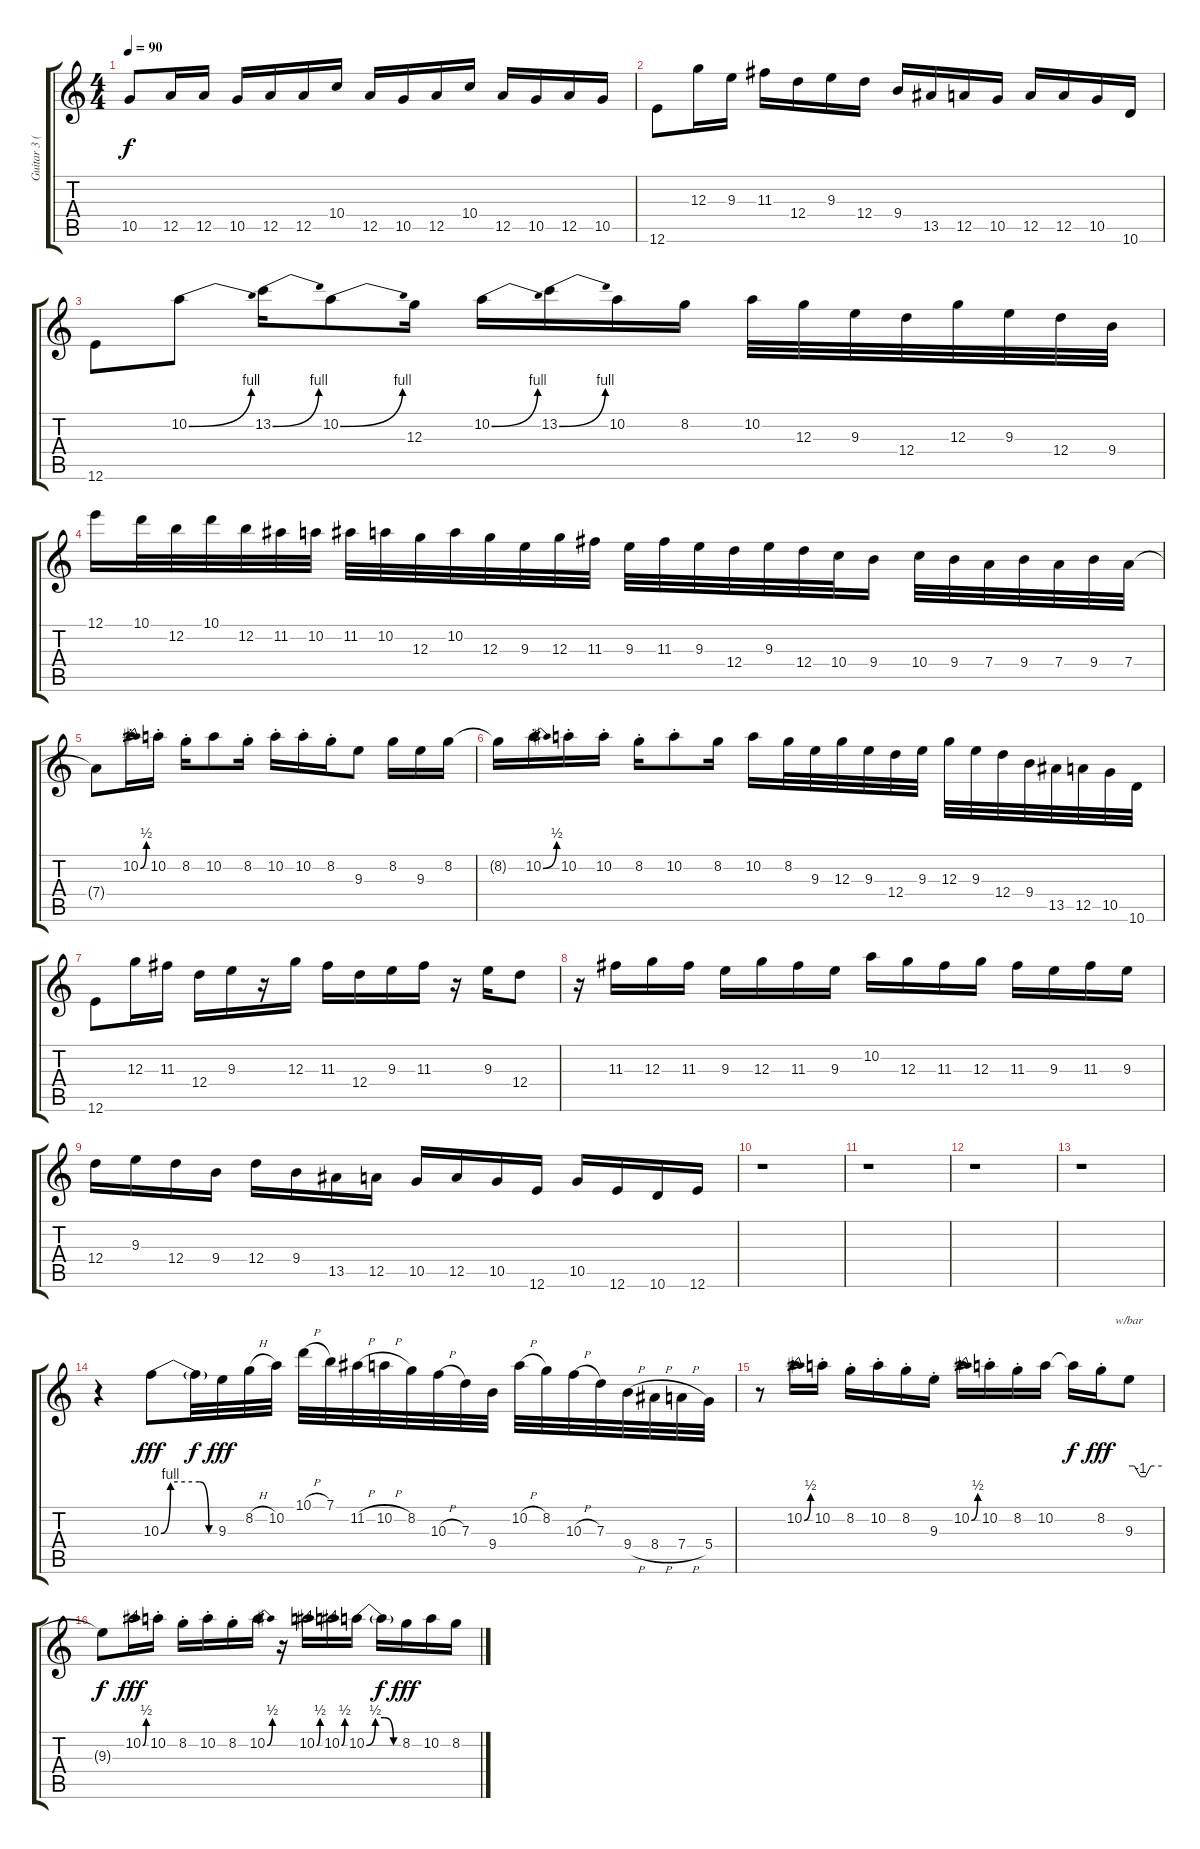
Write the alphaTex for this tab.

\track ("Guitar 3 (Lead 1)" "Guitar 3 (") {instrument distortionguitar}
\staff {score tabs}
\tuning (E4 B3 G3 D3 A2 E2) {hide}
\ts (4 4)
\tempo 90
\clef g2
\ks c
10.5{t}.8{dy f} 12.5.16 12.5.16 10.5.16 12.5.16 12.5.16 10.4.16 12.5.16 10.5.16 12.5.16 10.4.16 12.5.16 10.5.16 12.5.16 10.5.16 |
12.6.8 12.3.16 9.3.16 11.3.16 12.4.16 9.3.16 12.4.16 9.4.16 13.5.16 12.5.16 10.5.16 12.5.16 12.5.16 10.5.16 10.6.16 |
12.6.8 10.2{be (bend 0 0 60 4)}.8 13.2{be (bend 0 0 60 4)}.16 10.2{be (bend 0 0 60 4)}.8 12.3.16 10.2{be (bend 0 0 60 4)}.16 13.2{be (bend 0 0 60 4)}.16 10.2.16 8.2.16 10.2.32 12.3.32 9.3.32 12.4.32 12.3.32 9.3.32 12.4.32 9.4.32 |
12.1.16 10.1.32 12.2.32 10.1.32 12.2.32 11.2.32 10.2.32 11.2.32 10.2.32 12.3.32 10.2.32 12.3.32 9.3.32 12.3.32 11.3.32 9.3.32 11.3.32 9.3.32 12.4.32 9.3.32 12.4.32 10.4.32 9.4.16 10.4.32 9.4.32 7.4.32 9.4.32 7.4.32 9.4.32 7.4.32 |
7.4{t}.8 10.2{be (bend 0 0 60 2) st}.16 10.2{st}.16 8.2{st}.16 10.2.8 8.2{st}.16 10.2{st}.16 10.2{st}.16 8.2{st}.16 9.3.8 8.2.16 9.3.16 8.2.16 |
8.2{t}.16 10.2{be (bend 0 0 60 2) st}.16 10.2{st}.16 10.2{st}.16 8.2{st}.16 10.2{st}.8 8.2.16 10.2.16 8.2.32 9.3.32 12.3.32 9.3.32 12.4.32 9.3.32 12.3.32 9.3.32 12.4.32 9.4.32 13.5.32 12.5.32 10.5.32 10.6.32 |
12.6.8 12.3.16 11.3.16 12.4.16 9.3.16 r.16 12.3.16 11.3.16 12.4.16 9.3.16 11.3.16 r.16 9.3.16 12.4.8 |
r.16 11.3.16 12.3.16 11.3.16 9.3.16 12.3.16 11.3.16 9.3.16 10.2.16 12.3.16 11.3.16 12.3.16 11.3.16 9.3.16 11.3.16 9.3.16 |
12.4.16 9.3.16 12.4.16 9.4.16 12.4.16 9.4.16 13.5.16 12.5.16 10.5.16 12.5.16 10.5.16 12.6.16 10.5.16 12.6.16 10.6.16 12.6.16 |
r.1 |
r.1 |
r.1 |
r.1 |
r.4 10.3{be (custom 0 0 10 4 40 4 50 0 60 0)}.8{dy fff} 10.3{t}.32{dy f} 9.3.32{dy fff} 8.2{h}.32 10.2.32 10.1{h}.32 7.1.32 11.2{h}.32 10.2{h}.32 8.2.32 10.3{h}.32 7.3.32 9.4.32 10.2{h}.32 8.2.32 10.3{h}.32 7.3.32 9.4{h}.32 8.4{h}.32 7.4{h}.32 5.4.32 |
r.8 10.2{be (bend 0 0 60 2)}.16 10.2{st}.16 8.2{st}.16 10.2{st}.16 8.2{st}.16 9.3{st}.16 10.2{be (bend 0 0 60 2)}.16 10.2{st}.16 8.2{st}.16 10.2.16 10.2{t}.16{dy f} 8.2{st}.16{dy fff} 9.3.8{tbe (custom default 0 0 10 0 21 -4 30 -4 40 0 60 0)} |
9.3{t}.8{dy f} 10.2{be (bend 0 0 60 2)}.16{dy fff} 10.2{st}.16 8.2{st}.16 10.2{st}.16 8.2{st}.16 10.2{be (bend 0 0 60 2)}.16 r.16 10.2{be (bend 0 0 60 2)}.16 10.2{be (bend 0 0 60 2)}.16 10.2{be (custom 0 0 15 2 30 2 45 0 60 0)}.16 10.2{t}.16{dy f} 8.2.16{dy fff} 10.2.16 8.2.16
